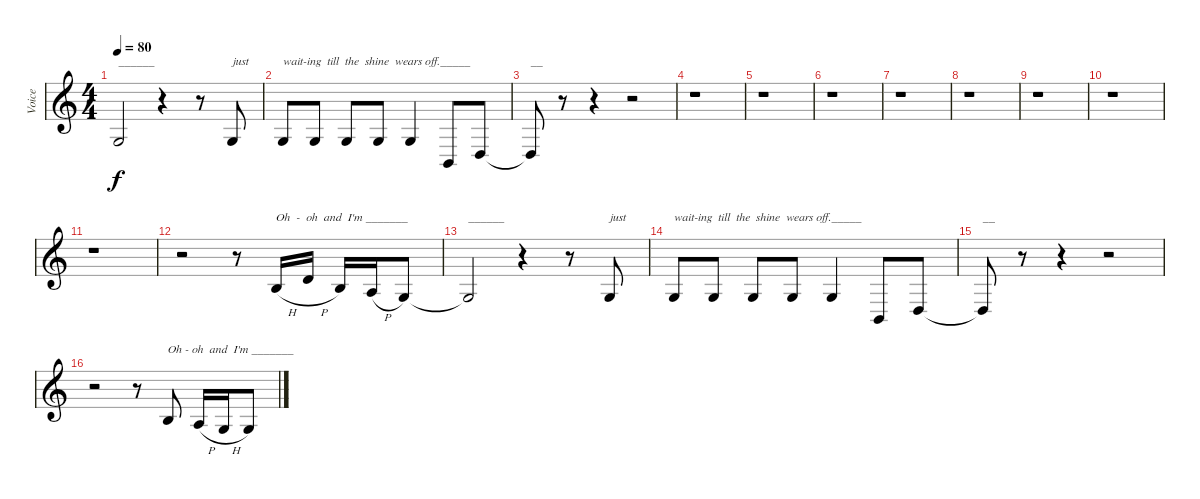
\track ("Voice" "Voice") {instrument lead6voice}
\staff {score}
\tuning (E4 B3 G3 D3 A2 E2) {hide}
\ts (4 4)
\tempo 80
\clef g2
\ks c
0.3{t}.2{txt "______" dy f} r.4 r.8 0.3.8{txt "just"} |
0.3.8{txt "wait-ing  till  the  shine  wears off._____"} 0.3.8 0.3.8 0.3.8 0.3.4 2.5.8 0.4.8 |
0.4{t}.8{txt "__"} r.8 r.4 r.2 |
r.1 |
r.1 |
r.1 |
r.1 |
r.1 |
r.1 |
r.1 |
r.1 |
r.2 r.8 0.2{h}.16{txt "Oh  -  oh  and  I'm _______"} 3.2{h}.16 0.2.16 2.3{h}.16 0.3.8 |
0.3{t}.2{txt "______"} r.4 r.8 0.3.8{txt "just"} |
0.3.8{txt "wait-ing  till  the  shine  wears off._____"} 0.3.8 0.3.8 0.3.8 0.3.4 2.5.8 0.4.8 |
0.4{t}.8{txt "__"} r.8 r.4 r.2 |
r.2 r.8 0.2.8{txt "Oh - oh  and  I'm _______"} 2.3{h}.16 0.3{h}.16 0.3.8
